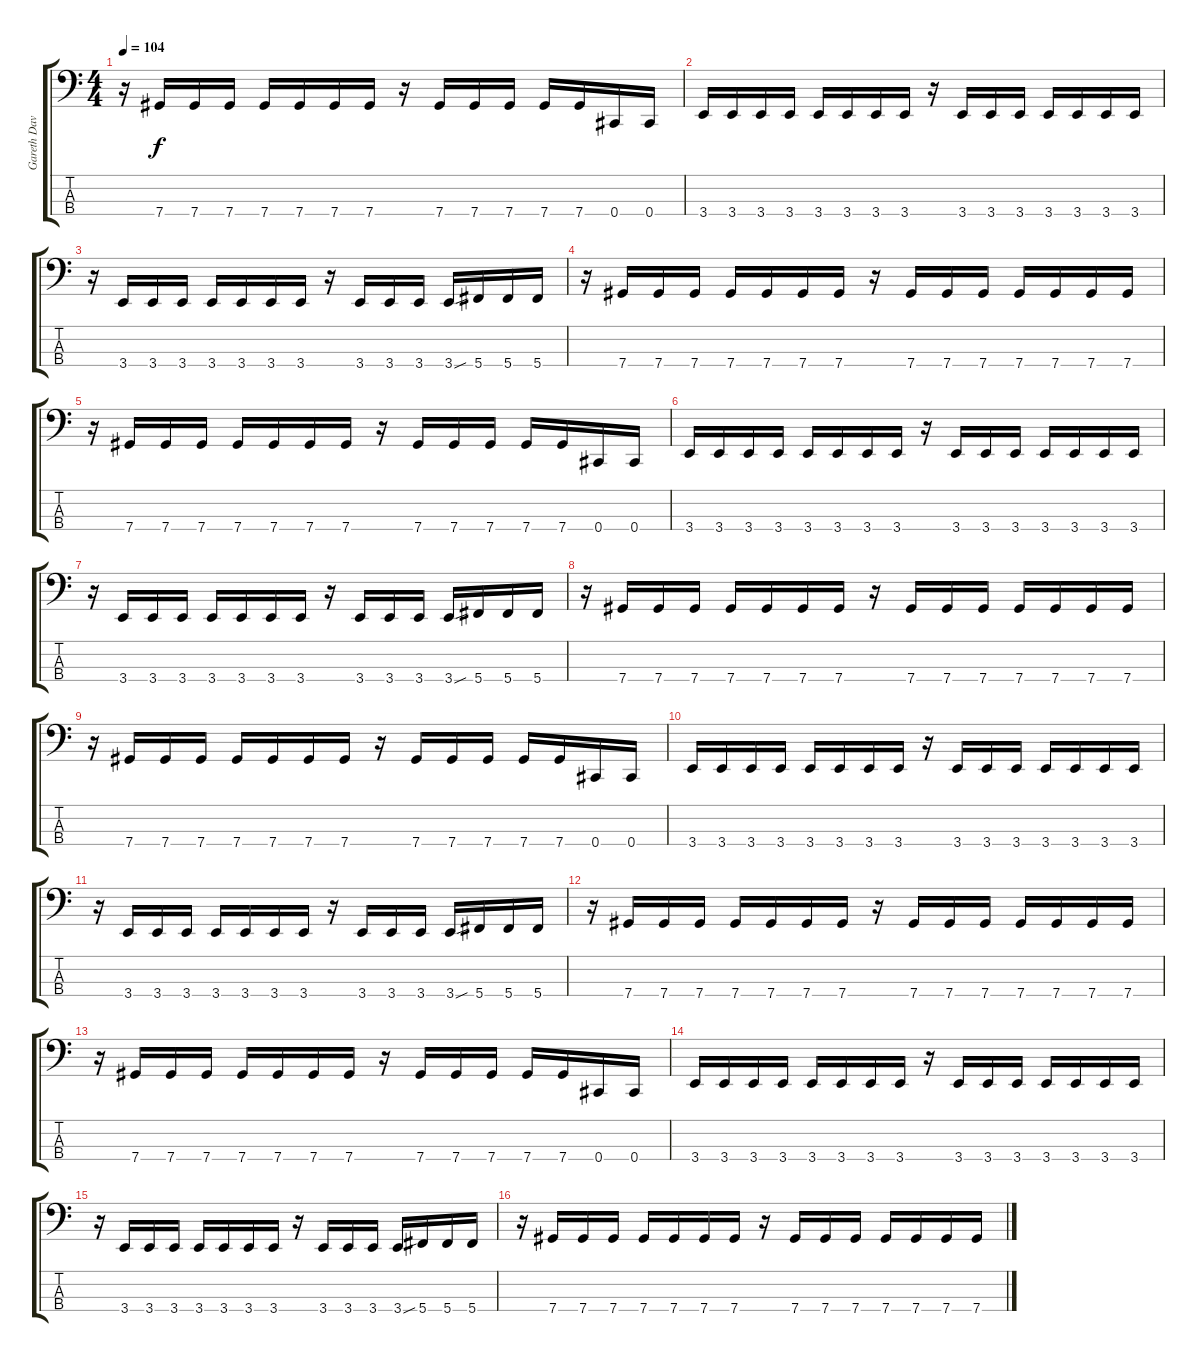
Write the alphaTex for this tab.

\track ("Gareth Davies" "Gareth Dav") {instrument electricbasspick}
\staff {score tabs}
\tuning (Gb2 Db2 Ab1 Db1) {hide}
\ts (4 4)
\tempo 104
\clef f4
\ks c
r.16{dy f} 7.4.16 7.4.16 7.4.16 7.4.16 7.4.16 7.4.16 7.4.16 r.16 7.4.16 7.4.16 7.4.16 7.4.16 7.4.16 0.4.16 0.4.16 |
3.4.16 3.4.16 3.4.16 3.4.16 3.4.16 3.4.16 3.4.16 3.4.16 r.16 3.4.16 3.4.16 3.4.16 3.4.16 3.4.16 3.4.16 3.4.16 |
r.16 3.4.16 3.4.16 3.4.16 3.4.16 3.4.16 3.4.16 3.4.16 r.16 3.4.16 3.4.16 3.4.16 3.4{sou}.16 5.4.16 5.4.16 5.4.16 |
r.16 7.4.16 7.4.16 7.4.16 7.4.16 7.4.16 7.4.16 7.4.16 r.16 7.4.16 7.4.16 7.4.16 7.4.16 7.4.16 7.4.16 7.4.16 |
r.16 7.4.16 7.4.16 7.4.16 7.4.16 7.4.16 7.4.16 7.4.16 r.16 7.4.16 7.4.16 7.4.16 7.4.16 7.4.16 0.4.16 0.4.16 |
3.4.16 3.4.16 3.4.16 3.4.16 3.4.16 3.4.16 3.4.16 3.4.16 r.16 3.4.16 3.4.16 3.4.16 3.4.16 3.4.16 3.4.16 3.4.16 |
r.16 3.4.16 3.4.16 3.4.16 3.4.16 3.4.16 3.4.16 3.4.16 r.16 3.4.16 3.4.16 3.4.16 3.4{sou}.16 5.4.16 5.4.16 5.4.16 |
r.16 7.4.16 7.4.16 7.4.16 7.4.16 7.4.16 7.4.16 7.4.16 r.16 7.4.16 7.4.16 7.4.16 7.4.16 7.4.16 7.4.16 7.4.16 |
r.16 7.4.16 7.4.16 7.4.16 7.4.16 7.4.16 7.4.16 7.4.16 r.16 7.4.16 7.4.16 7.4.16 7.4.16 7.4.16 0.4.16 0.4.16 |
3.4.16 3.4.16 3.4.16 3.4.16 3.4.16 3.4.16 3.4.16 3.4.16 r.16 3.4.16 3.4.16 3.4.16 3.4.16 3.4.16 3.4.16 3.4.16 |
r.16 3.4.16 3.4.16 3.4.16 3.4.16 3.4.16 3.4.16 3.4.16 r.16 3.4.16 3.4.16 3.4.16 3.4{sou}.16 5.4.16 5.4.16 5.4.16 |
r.16 7.4.16 7.4.16 7.4.16 7.4.16 7.4.16 7.4.16 7.4.16 r.16 7.4.16 7.4.16 7.4.16 7.4.16 7.4.16 7.4.16 7.4.16 |
r.16 7.4.16 7.4.16 7.4.16 7.4.16 7.4.16 7.4.16 7.4.16 r.16 7.4.16 7.4.16 7.4.16 7.4.16 7.4.16 0.4.16 0.4.16 |
3.4.16 3.4.16 3.4.16 3.4.16 3.4.16 3.4.16 3.4.16 3.4.16 r.16 3.4.16 3.4.16 3.4.16 3.4.16 3.4.16 3.4.16 3.4.16 |
r.16 3.4.16 3.4.16 3.4.16 3.4.16 3.4.16 3.4.16 3.4.16 r.16 3.4.16 3.4.16 3.4.16 3.4{sou}.16 5.4.16 5.4.16 5.4.16 |
r.16 7.4.16 7.4.16 7.4.16 7.4.16 7.4.16 7.4.16 7.4.16 r.16 7.4.16 7.4.16 7.4.16 7.4.16 7.4.16 7.4.16 7.4.16
